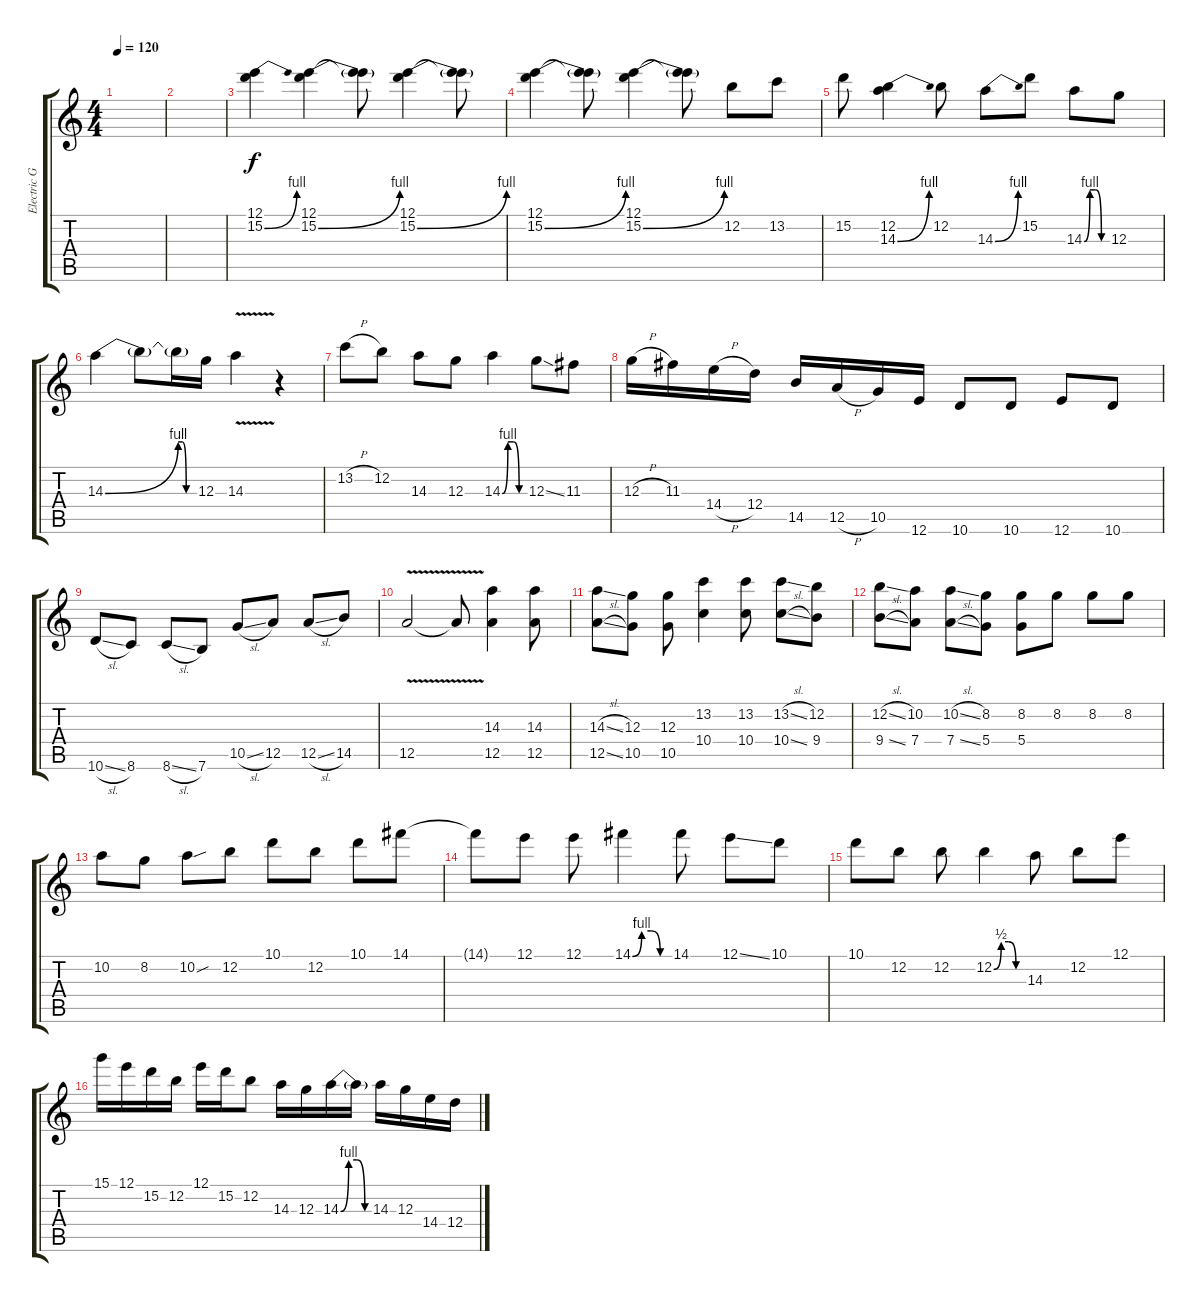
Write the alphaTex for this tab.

\track ("Electric Guitar" "Electric G") {instrument overdrivenguitar}
\staff {score tabs}
\tuning (E4 B3 G3 D3 A2 E2) {hide}
\ts (4 4)
\tempo 120
\clef g2
\ks c
|
|
(12.1 15.2{be (bend 0 0 60 4)}).4 (12.1 15.2{be (bend 0 0 60 4)}).4 (12.1{t} 15.2{t}).8 (12.1 15.2{be (bend 0 0 60 4)}).4 (12.1{t} 15.2{t}).8 |
(12.1 15.2{be (bend 0 0 60 4)}).4 (12.1{t} 15.2{t}).8 (12.1 15.2{be (bend 0 0 60 4)}).4 (12.1{t} 15.2{t}).8 12.2.8 13.2.8 |
15.2.8 (12.2 14.3{be (bend 0 0 60 4)}).4 12.2.8 14.3{be (bend 0 0 60 4)}.8 15.2.8 14.3{be (custom 0 0 15 4 30 4 45 0 60 0)}.8 12.3.8 |
14.3{be (bend 0 0 60 4)}.4 14.3{t}.8 14.3{be (custom 0 4 15 4 30 0 60 0) t}.16 12.3.16 14.3{v}.4 r.4 |
13.2{h}.8 12.2.8 14.3.8 12.3.8 14.3{be (custom 0 0 15 4 30 4 45 0 60 0)}.4 12.3{ss}.8 11.3.8 |
12.3{h}.16 11.3.16 14.4{h}.16 12.4.16 14.5.16 12.5{h}.16 10.5.16 12.6.16 10.6.8 10.6.8 12.6.8 10.6.8 |
10.6{sl}.8 8.6.8 8.6{sl}.8 7.6.8 10.5{sl}.8 12.5.8 12.5{sl}.8 14.5.8 |
12.5{v}.2 12.5{v t}.8 (14.3 12.5).4 (14.3 12.5).8 |
(14.3{sl} 12.5{sl}).8 (12.3 10.5).8 (12.3 10.5).8 (13.2 10.4).4 (13.2 10.4).8 (13.2{sl} 10.4{sl}).8 (12.2 9.4).8 |
(12.2{sl} 9.4{sl}).8 (10.2 7.4).8 (10.2{sl} 7.4{sl}).8 (8.2 5.4).8 (8.2 5.4).8 8.2.8 8.2.8 8.2.8 |
10.2.8 8.2.8 10.2{sou}.8 12.2.8 10.1.8 12.2.8 10.1.8 14.1.8 |
14.1{t}.8 12.1.8 12.1.8 14.1{be (custom 0 0 15 4 30 4 45 0 60 0)}.4 14.1.8 12.1{ss}.8 10.1.8 |
10.1.8 12.2.8 12.2.8 12.2{be (custom 0 0 15 2 30 2 45 0 60 0)}.4 14.3.8 12.2.8 12.1.8 |
15.1.16 12.1.16 15.2.16 12.2.16 12.1.16 15.2.16 12.2.8 14.3.16 12.3.16 14.3{be (custom 0 0 15 4 30 4 45 0 60 0)}.16 14.3{t}.16 14.3.16 12.3.16 14.4.16 12.4.16
